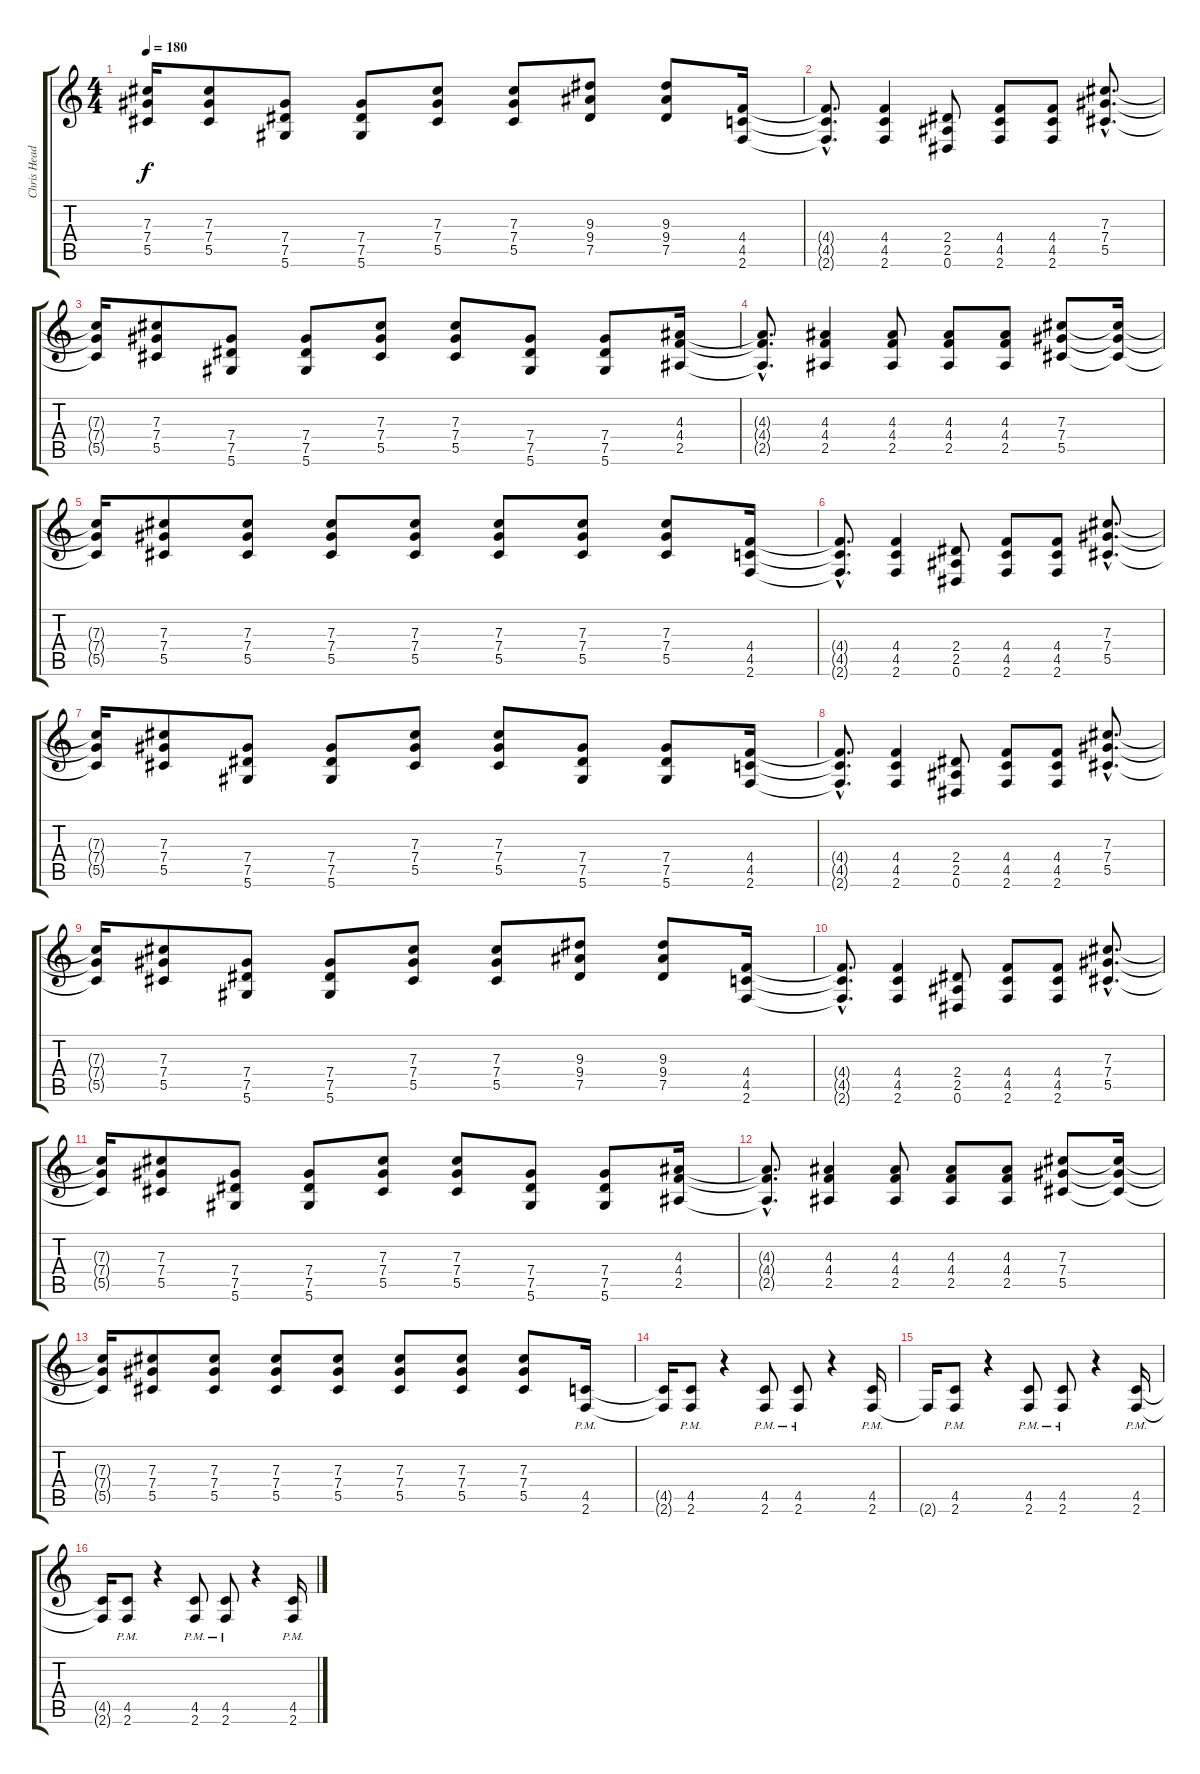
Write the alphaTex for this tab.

\track ("Chris Head" "Chris Head") {instrument distortionguitar}
\staff {score tabs}
\tuning (Eb4 Bb3 Gb3 Db3 Ab2 Eb2) {hide}
\ts (4 4)
\tempo 180
\clef g2
\ks c
(7.3{t} 7.4{t} 5.5{t}).16{dy f} (7.3 7.4 5.5).8 (7.4 7.5 5.6).8 (7.4 7.5 5.6).8 (7.3 7.4 5.5).8 (7.3 7.4 5.5).8 (9.3 9.4 7.5).8 (9.3 9.4 7.5).8 (4.4 4.5 2.6).16 |
(4.4{hac t} 4.5{hac t} 2.6{hac t}).8{d} (4.4 4.5 2.6).4 (2.4 2.5 0.6).8 (4.4 4.5 2.6).8 (4.4 4.5 2.6).8 (7.3{hac} 7.4{hac} 5.5{hac}).8{d} |
(7.3{t} 7.4{t} 5.5{t}).16 (7.3 7.4 5.5).8 (7.4 7.5 5.6).8 (7.4 7.5 5.6).8 (7.3 7.4 5.5).8 (7.3 7.4 5.5).8 (7.4 7.5 5.6).8 (7.4 7.5 5.6).8 (4.3 4.4 2.5).16 |
(4.3{hac t} 4.4{hac t} 2.5{hac t}).8{d} (4.3 4.4 2.5).4 (4.3 4.4 2.5).8 (4.3 4.4 2.5).8 (4.3 4.4 2.5).8 (7.3 7.4 5.5).8 (7.3{t} 7.4{t} 5.5{t}).16 |
(7.3{t} 7.4{t} 5.5{t}).16 (7.3 7.4 5.5).8 (7.3 7.4 5.5).8 (7.3 7.4 5.5).8 (7.3 7.4 5.5).8 (7.3 7.4 5.5).8 (7.3 7.4 5.5).8 (7.3 7.4 5.5).8 (4.4 4.5 2.6).16 |
(4.4{hac t} 4.5{hac t} 2.6{hac t}).8{d} (4.4 4.5 2.6).4 (2.4 2.5 0.6).8 (4.4 4.5 2.6).8 (4.4 4.5 2.6).8 (7.3{hac} 7.4{hac} 5.5{hac}).8{d} |
(7.3{t} 7.4{t} 5.5{t}).16 (7.3 7.4 5.5).8 (7.4 7.5 5.6).8 (7.4 7.5 5.6).8 (7.3 7.4 5.5).8 (7.3 7.4 5.5).8 (7.4 7.5 5.6).8 (7.4 7.5 5.6).8 (4.4 4.5 2.6).16 |
(4.4{hac t} 4.5{hac t} 2.6{hac t}).8{d} (4.4 4.5 2.6).4 (2.4 2.5 0.6).8 (4.4 4.5 2.6).8 (4.4 4.5 2.6).8 (7.3{hac} 7.4{hac} 5.5{hac}).8{d} |
(7.3{t} 7.4{t} 5.5{t}).16 (7.3 7.4 5.5).8 (7.4 7.5 5.6).8 (7.4 7.5 5.6).8 (7.3 7.4 5.5).8 (7.3 7.4 5.5).8 (9.3 9.4 7.5).8 (9.3 9.4 7.5).8 (4.4 4.5 2.6).16 |
(4.4{hac t} 4.5{hac t} 2.6{hac t}).8{d} (4.4 4.5 2.6).4 (2.4 2.5 0.6).8 (4.4 4.5 2.6).8 (4.4 4.5 2.6).8 (7.3{hac} 7.4{hac} 5.5{hac}).8{d} |
(7.3{t} 7.4{t} 5.5{t}).16 (7.3 7.4 5.5).8 (7.4 7.5 5.6).8 (7.4 7.5 5.6).8 (7.3 7.4 5.5).8 (7.3 7.4 5.5).8 (7.4 7.5 5.6).8 (7.4 7.5 5.6).8 (4.3 4.4 2.5).16 |
(4.3{hac t} 4.4{hac t} 2.5{hac t}).8{d} (4.3 4.4 2.5).4 (4.3 4.4 2.5).8 (4.3 4.4 2.5).8 (4.3 4.4 2.5).8 (7.3 7.4 5.5).8 (7.3{t} 7.4{t} 5.5{t}).16 |
(7.3{t} 7.4{t} 5.5{t}).16 (7.3 7.4 5.5).8 (7.3 7.4 5.5).8 (7.3 7.4 5.5).8 (7.3 7.4 5.5).8 (7.3 7.4 5.5).8 (7.3 7.4 5.5).8 (7.3 7.4 5.5).8 (4.5{pm} 2.6{pm}).16 |
(4.5{t} 2.6{t}).16 (4.5{pm} 2.6{pm}).8 r.4 (4.5{pm} 2.6{pm}).8 (4.5{pm} 2.6{pm}).8 r.4 (4.5{pm} 2.6{pm}).16 |
2.6{t}.16 (4.5{pm} 2.6{pm}).8 r.4 (4.5{pm} 2.6{pm}).8 (4.5{pm} 2.6{pm}).8 r.4 (4.5{pm} 2.6{pm}).16 |
(4.5{t} 2.6{t}).16 (4.5{pm} 2.6{pm}).8 r.4 (4.5{pm} 2.6{pm}).8 (4.5{pm} 2.6{pm}).8 r.4 (4.5{pm} 2.6{pm}).16
